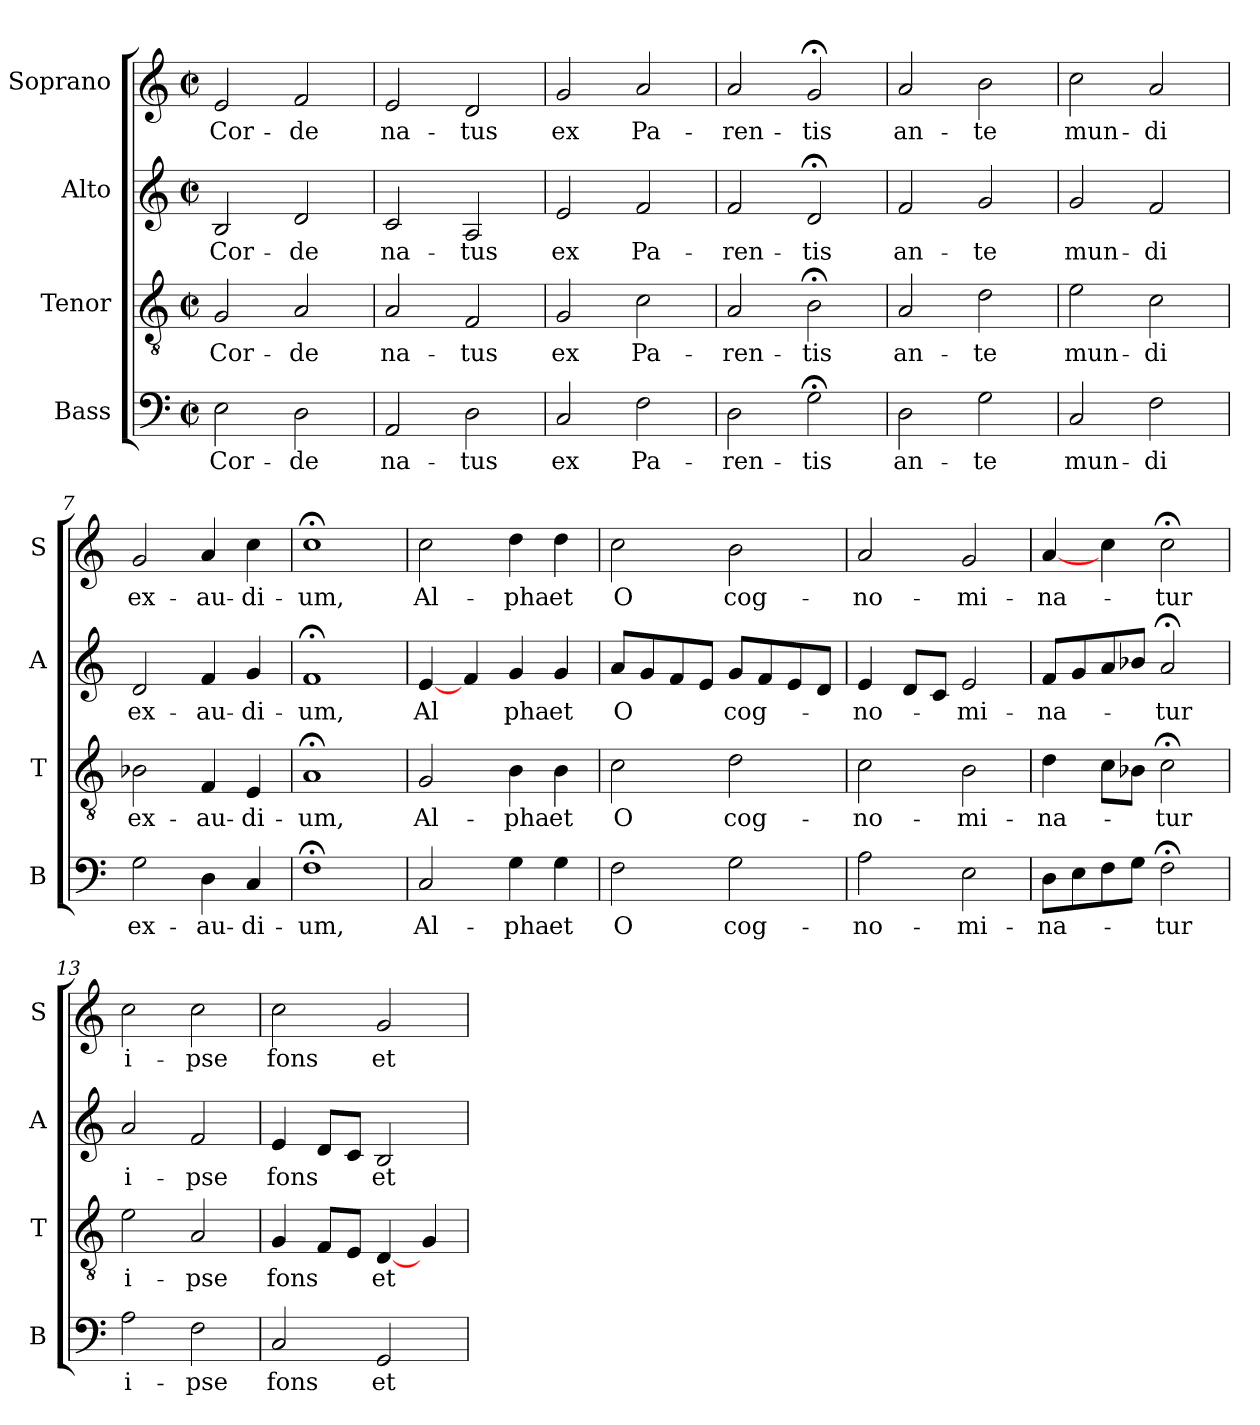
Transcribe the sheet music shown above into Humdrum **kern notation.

**kern	**text	**kern	**text	**kern	**text	**kern	**text
*part4	*part4	*part3	*part3	*part2	*part2	*part1	*part1
*staff4	*staff4	*staff3	*staff3	*staff2	*staff2	*staff1	*staff1
*I"Bass	*	*I"Tenor	*	*I"Alto	*	*I"Soprano	*
*I'B	*	*I'T	*	*I'A	*	*I'S	*
*clefF4	*	*clefGv2	*	*clefG2	*	*clefG2	*
*k[]	*	*k[]	*	*k[]	*	*k[]	*
*C:	*	*C:	*	*C:	*	*C:	*
*M2/2	*	*M2/2	*	*M2/2	*	*M2/2	*
*met(c|)	*	*met(c|)	*	*met(c|)	*	*met(c|)	*
=1	=1	=1	=1	=1	=1	=1	=1
2E\	Cor-	2G/	Cor-	2B/	Cor-	2e/	Cor-
2D\	-de	2A/	-de	2d/	-de	2f/	-de
=2	=2	=2	=2	=2	=2	=2	=2
2AA/	na-	2A/	na-	2c/	na-	2e/	na-
2D\	-tus	2F/	-tus	2A/	-tus	2d/	-tus
=3	=3	=3	=3	=3	=3	=3	=3
2C/	ex	2G/	ex	2e/	ex	2g/	ex
2F\	Pa-	2c\	Pa-	2f/	Pa-	2a/	Pa-
=4	=4	=4	=4	=4	=4	=4	=4
2D\	-ren-	2A/	-ren-	2f/	-ren-	2a/	-ren-
2G;<\	-tis	2B;<\	-tis	2d;</	-tis	2g;</	-tis
=5	=5	=5	=5	=5	=5	=5	=5
2D\	an-	2A/	an-	2f/	an-	2a/	an-
2G\	-te	2d\	-te	2g/	-te	2b\	-te
!!LO:LB:g=z
=6	=6	=6	=6	=6	=6	=6	=6
2C/	mun-	2e\	mun-	2g/	mun-	2cc\	mun-
2F\	-di	2c\	-di	2f/	-di	2a/	-di
=7	=7	=7	=7	=7	=7	=7	=7
2G\	ex-	2B-X\	ex-	2d/	ex-	2g/	ex-
4D\	-au-	4F/	-au-	4f/	-au-	4a/	-au-
4C/	-di-	4E/	-di-	4g/	-di-	4cc\	-di-
=8	=8	=8	=8	=8	=8	=8	=8
1F;<	-um,	1A;<	-um,	1f;<	-um,	1cc;<	-um,
=9	=9	=9	=9	=9	=9	=9	=9
2C/	Al-	2G/	Al-	[4e/	Al	2cc\	Al-
.	.	.	.	4f/	.	.	.
4G\	-pha	4B\	-pha	4g/	pha	4dd\	-pha
4G\	et	4B\	et	4g/	et	4dd\	et
=10	=10	=10	=10	=10	=10	=10	=10
2F\	O	2c\	O	8a/L	O	2cc\	O
.	.	.	.	8g/	.	.	.
.	.	.	.	8f/	.	.	.
.	.	.	.	8e/J	.	.	.
2G\	cog-	2d\	cog-	8g/L	cog-	2b\	cog-
.	.	.	.	8f/	.	.	.
.	.	.	.	8e/	.	.	.
.	.	.	.	8d/J	.	.	.
=11	=11	=11	=11	=11	=11	=11	=11
2A\	-no-	2c\	-no-	4e/	-no-	2a/	-no-
.	.	.	.	8d/L	.	.	.
.	.	.	.	8c/J	.	.	.
2E\	-mi-	2B\	-mi-	2e/	-mi-	2g/	-mi-
!!LO:LB:g=z
=12	=12	=12	=12	=12	=12	=12	=12
8D\L	-na-	4d\	-na-	8f/L	-na-	[4a/	-na-
8E\	.	.	.	8g/	.	.	.
8F\	.	8c\L	.	8a/	.	4cc\	.
8G\J	.	8B-X\J	.	8b-X/J	.	.	.
2F;<\	-tur	2c;<\	-tur	2a;</	-tur	2cc;<\	-tur
=13	=13	=13	=13	=13	=13	=13	=13
2A\	i-	2e\	i-	2a/	i-	2cc\	i-
2F\	-pse	2A/	-pse	2f/	-pse	2cc\	-pse
=14	=14	=14	=14	=14	=14	=14	=14
2C/	fons	4G/	fons	4e/	fons	2cc\	fons
.	.	8F/L	.	8d/L	.	.	.
.	.	8E/J	.	8c/J	.	.	.
2GG/	et	[4D/	et	2B/	et	2g/	et
.	.	4G/	.	.	.	.	.
=	=	=	=	=	=	=	=
*-	*-	*-	*-	*-	*-	*-	*-
